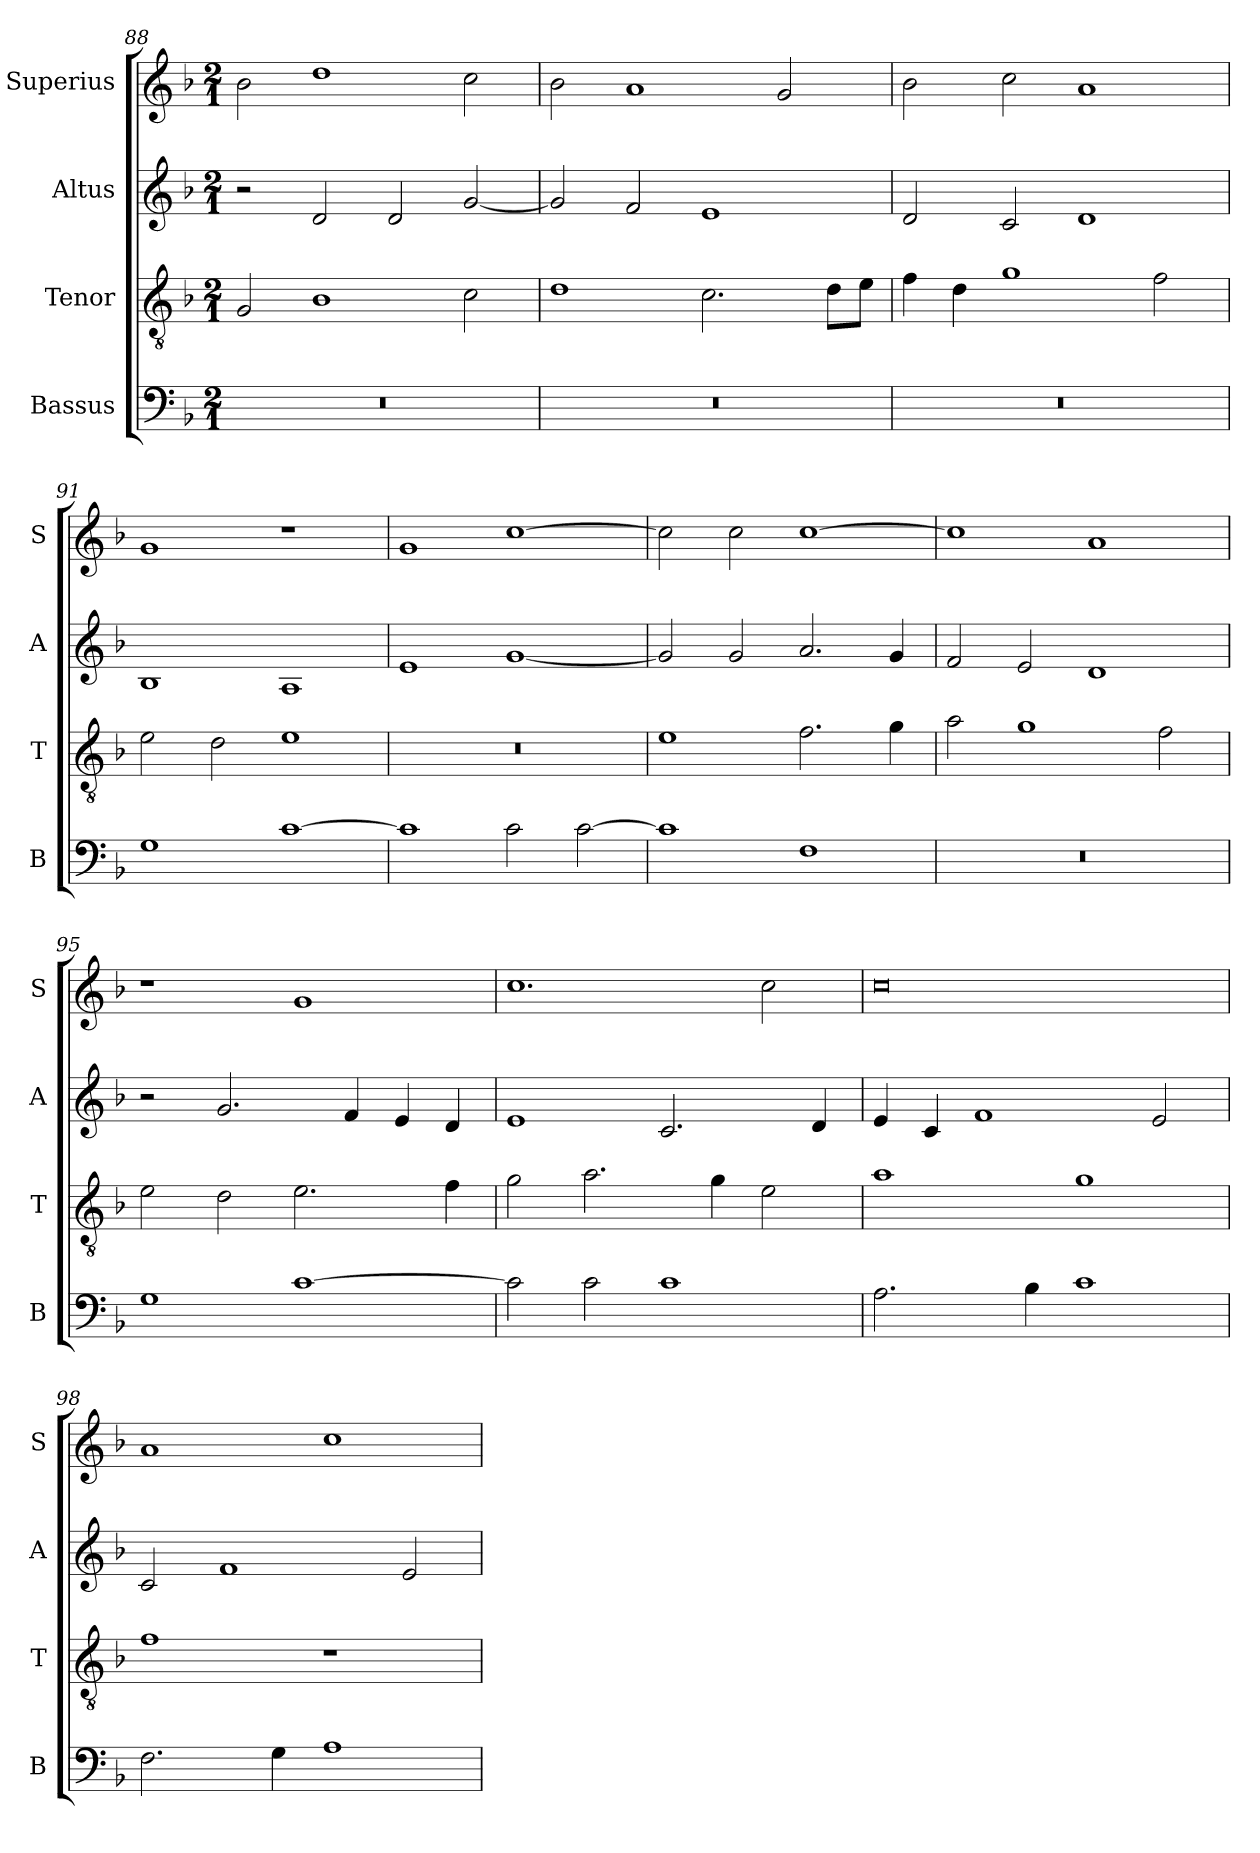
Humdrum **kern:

**kern	**kern	**kern	**kern
*part4	*part3	*part2	*part1
*staff4	*staff3	*staff2	*staff1
*I"Bassus	*I"Tenor	*I"Altus	*I"Superius
*I'B	*I'T	*I'A	*I'S
*clefF4	*clefGv2	*clefG2	*clefG2
*k[b-]	*k[b-]	*k[b-]	*k[b-]
*F:	*F:	*F:	*F:
*M2/1	*M2/1	*M2/1	*M2/1
=88	=88	=88	=88
0r	2G	2r	2b-
.	1B-	2d	1dd
.	.	2d	.
.	2c	[2g	2cc
=89	=89	=89	=89
0r	1d	2g]	2b-
.	.	2f	1a
.	2.c	1e	.
.	.	.	2g
.	8dL	.	.
.	8eJ	.	.
=90	=90	=90	=90
0r	4f	2d	2b-
.	4d	.	.
.	1g	2c	2cc
.	.	1d	1a
.	2f	.	.
=91	=91	=91	=91
1G	2e	1B-	1g
.	2d	.	.
[1c	1e	1A	1r
=92	=92	=92	=92
1c]	0r	1e	1g
2c	.	[1g	[1cc
[2c	.	.	.
=93	=93	=93	=93
1c]	1e	2g]	2cc]
.	.	2g	2cc
1F	2.f	2.a	[1cc
.	4g	4g	.
=94	=94	=94	=94
0r	2a	2f	1cc]
.	1g	2e	.
.	.	1d	1a
.	2f	.	.
=95	=95	=95	=95
1G	2e	2r	1r
.	2d	2.g	.
[1c	2.e	.	1g
.	.	4f	.
.	.	4e	.
.	4f	4d	.
=96	=96	=96	=96
2c]	2g	1e	1.cc
2c	2.a	.	.
1c	.	2.c	.
.	4g	.	.
.	2e	.	2cc
.	.	4d	.
=97	=97	=97	=97
2.A	1a	4e	0cc
.	.	4c	.
.	.	1f	.
4B-	.	.	.
1c	1g	.	.
.	.	2e	.
=98	=98	=98	=98
2.F	1f	2c	1a
.	.	1f	.
4G	.	.	.
1A	1r	.	1cc
.	.	2e	.
=	=	=	=
*-	*-	*-	*-
